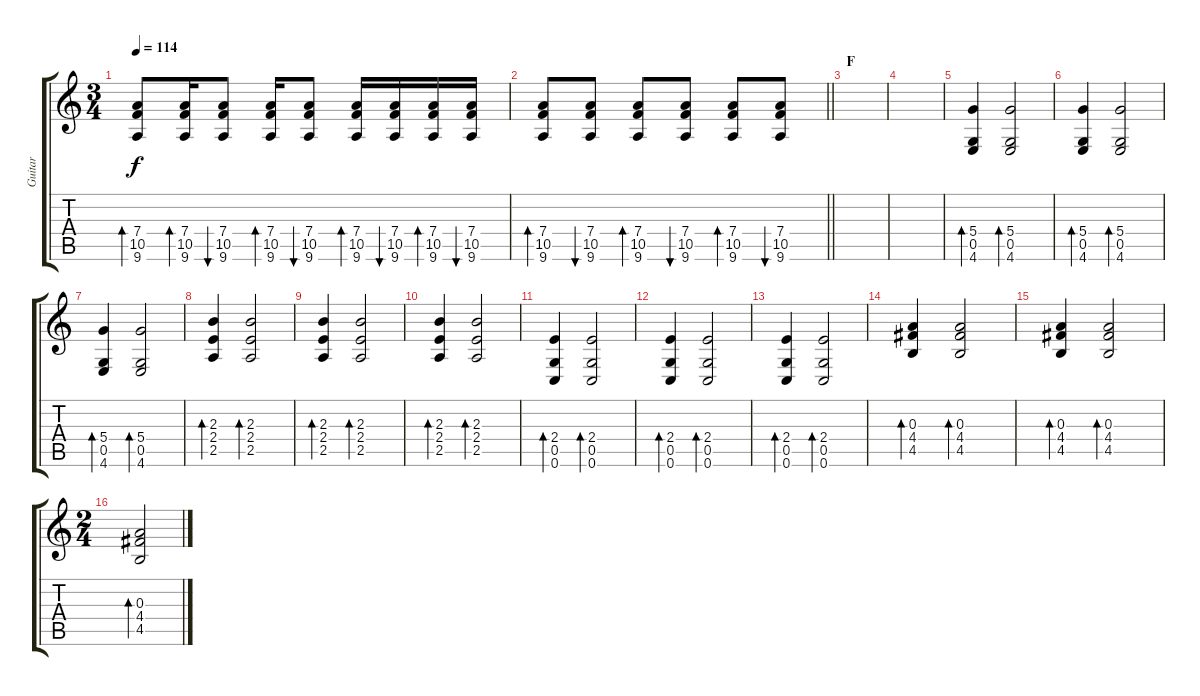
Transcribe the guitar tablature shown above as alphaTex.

\track ("Guitar" "Guitar") {instrument overdrivenguitar}
\staff {score tabs}
\tuning (G4 E4 A3 D3 G2 C2) {hide}
\ts (3 4)
\tempo 114
\clef g2
\ks c
(7.4 10.5 9.6).8{bd 60 dy f} (7.4 10.5 9.6).16{bd 60} (7.4 10.5 9.6).8{bu 60} (7.4 10.5 9.6).16{bd 60} (7.4 10.5 9.6).8{bu 60} (7.4 10.5 9.6).16{bd 60} (7.4 10.5 9.6).16{bu 60} (7.4 10.5 9.6).16{bd 60} (7.4 10.5 9.6).16{bu 60} |
\barLineRight lightlight
(7.4 10.5 9.6).8{bd 60} (7.4 10.5 9.6).8{bu 60} (7.4 10.5 9.6).8{bd 60} (7.4 10.5 9.6).8{bu 60} (7.4 10.5 9.6).8{bd 60} (7.4 10.5 9.6).8{bu 60} |
\section ("" "F")
|
|
(5.4 0.5 4.6).4{bd 60} (5.4 0.5 4.6).2{bd 60} |
(5.4 0.5 4.6).4{bd 60} (5.4 0.5 4.6).2{bd 60} |
(5.4 0.5 4.6).4{bd 60} (5.4 0.5 4.6).2{bd 60} |
(2.3 2.4 2.5).4{bd 60} (2.3 2.4 2.5).2{bd 60} |
(2.3 2.4 2.5).4{bd 60} (2.3 2.4 2.5).2{bd 60} |
(2.3 2.4 2.5).4{bd 60} (2.3 2.4 2.5).2{bd 60} |
(2.4 0.5 0.6).4{bd 60} (2.4 0.5 0.6).2{bd 60} |
(2.4 0.5 0.6).4{bd 60} (2.4 0.5 0.6).2{bd 60} |
(2.4 0.5 0.6).4{bd 60} (2.4 0.5 0.6).2{bd 60} |
(0.3 4.4 4.5).4{bd 60} (0.3 4.4 4.5).2{bd 60} |
(0.3 4.4 4.5).4{bd 60} (0.3 4.4 4.5).2{bd 60} |
\ts (2 4)
(0.3 4.4 4.5).2{bd 60}
